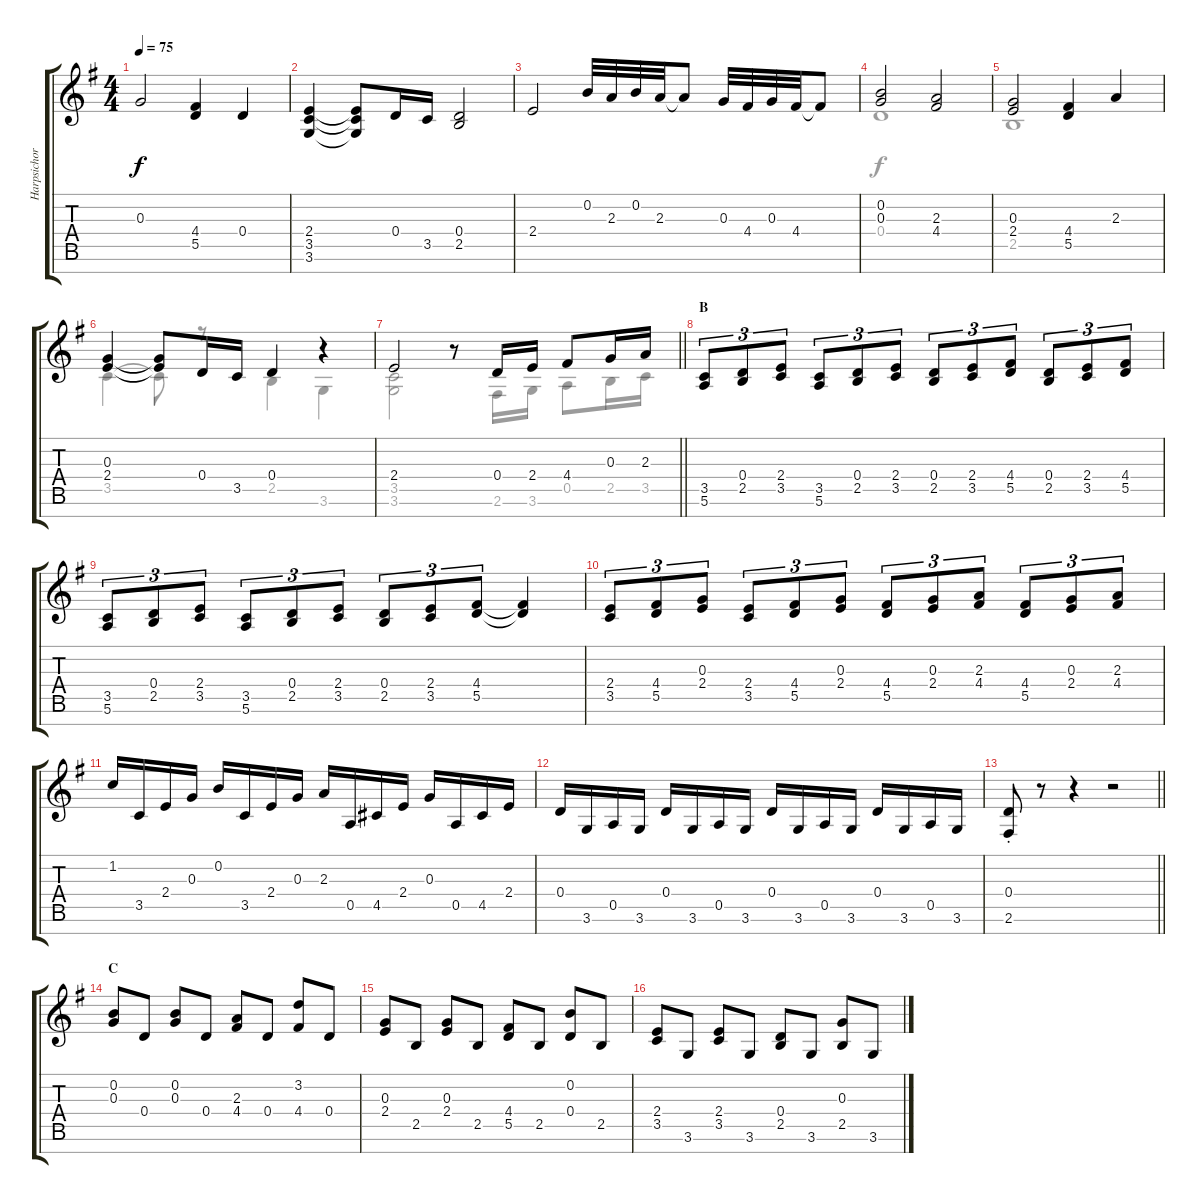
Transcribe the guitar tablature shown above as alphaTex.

\track ("Harpsichord (Right Hand)" "Harpsichor") {instrument harpsichord}
\staff {score tabs}
\tuning (E5 B4 G4 D4 A3 E3 B2) {hide}
\voice
\ts (4 4)
\tempo 75
\clef g2
\ks g
0.3.2{dy f} (4.4 5.5).4 0.4.4 |
(2.4 3.5 3.6).4 (2.4{t} 3.5{t} 3.6{t}).8 0.4.16 3.5.16 (0.4 2.5).2 |
2.4.2 0.2.32 2.3.32 0.2.32 2.3.32 2.3{t}.8 0.3.32 4.4.32 0.3.32 4.4.32 4.4{t}.8 |
(0.2 0.3).2 (2.3 4.4).2 |
(0.3 2.4).2 (4.4 5.5).4 2.3.4 |
(0.3 2.4).4 (0.3{t} 2.4{t}).8 0.4.16 3.5.16 0.4.4 r.4 |
\barLineRight lightlight
2.4.2 r.8 0.4.16 2.4.16 4.4.8 0.3.16 2.3.16 |
\section ("" "B")
(3.5 5.6).8{tu (3 2)} (0.4 2.5).8{tu (3 2)} (2.4 3.5).8{tu (3 2)} (3.5 5.6).8{tu (3 2)} (0.4 2.5).8{tu (3 2)} (2.4 3.5).8{tu (3 2)} (0.4 2.5).8{tu (3 2)} (2.4 3.5).8{tu (3 2)} (4.4 5.5).8{tu (3 2)} (0.4 2.5).8{tu (3 2)} (2.4 3.5).8{tu (3 2)} (4.4 5.5).8{tu (3 2)} |
(3.5 5.6).8{tu (3 2)} (0.4 2.5).8{tu (3 2)} (2.4 3.5).8{tu (3 2)} (3.5 5.6).8{tu (3 2)} (0.4 2.5).8{tu (3 2)} (2.4 3.5).8{tu (3 2)} (0.4 2.5).8{tu (3 2)} (2.4 3.5).8{tu (3 2)} (4.4 5.5).8{tu (3 2)} (4.4{t} 5.5{t}).4 |
(2.4 3.5).8{tu (3 2)} (4.4 5.5).8{tu (3 2)} (0.3 2.4).8{tu (3 2)} (2.4 3.5).8{tu (3 2)} (4.4 5.5).8{tu (3 2)} (0.3 2.4).8{tu (3 2)} (4.4 5.5).8{tu (3 2)} (0.3 2.4).8{tu (3 2)} (2.3 4.4).8{tu (3 2)} (4.4 5.5).8{tu (3 2)} (0.3 2.4).8{tu (3 2)} (2.3 4.4).8{tu (3 2)} |
1.2.16 3.5.16 2.4.16 0.3.16 0.2.16 3.5.16 2.4.16 0.3.16 2.3.16 0.5.16 4.5.16 2.4.16 0.3.16 0.5.16 4.5.16 2.4.16 |
0.4.16 3.6.16 0.5.16 3.6.16 0.4.16 3.6.16 0.5.16 3.6.16 0.4.16 3.6.16 0.5.16 3.6.16 0.4.16 3.6.16 0.5.16 3.6.16 |
\barLineRight lightlight
(0.4{st} 2.6{st}).8 r.8 r.4 r.2 |
\section ("" "C")
(0.2 0.3).8 0.4.8 (0.2 0.3).8 0.4.8 (2.3 4.4).8 0.4.8 (3.2 4.4).8 0.4.8 |
(0.3 2.4).8 2.5.8 (0.3 2.4).8 2.5.8 (4.4 5.5).8 2.5.8 (0.2 0.4).8 2.5.8 |
(2.4 3.5).8 3.6.8 (2.4 3.5).8 3.6.8 (0.4 2.5).8 3.6.8 (0.3 2.5).8 3.6.8
\voice
\clef g2
\ottava regular
\simile none
\ks g
|
|
|
0.4.1 |
2.5.1 |
3.5.4 3.5{t}.8 r.8 2.5.4 3.6.4 |
\barLineRight lightlight
(3.5 3.6).2 r.8 2.6.16 3.6.16 0.5.8 2.5.16 3.5.16 |
|
|
|
|
|
\barLineRight lightlight
|
|
|
